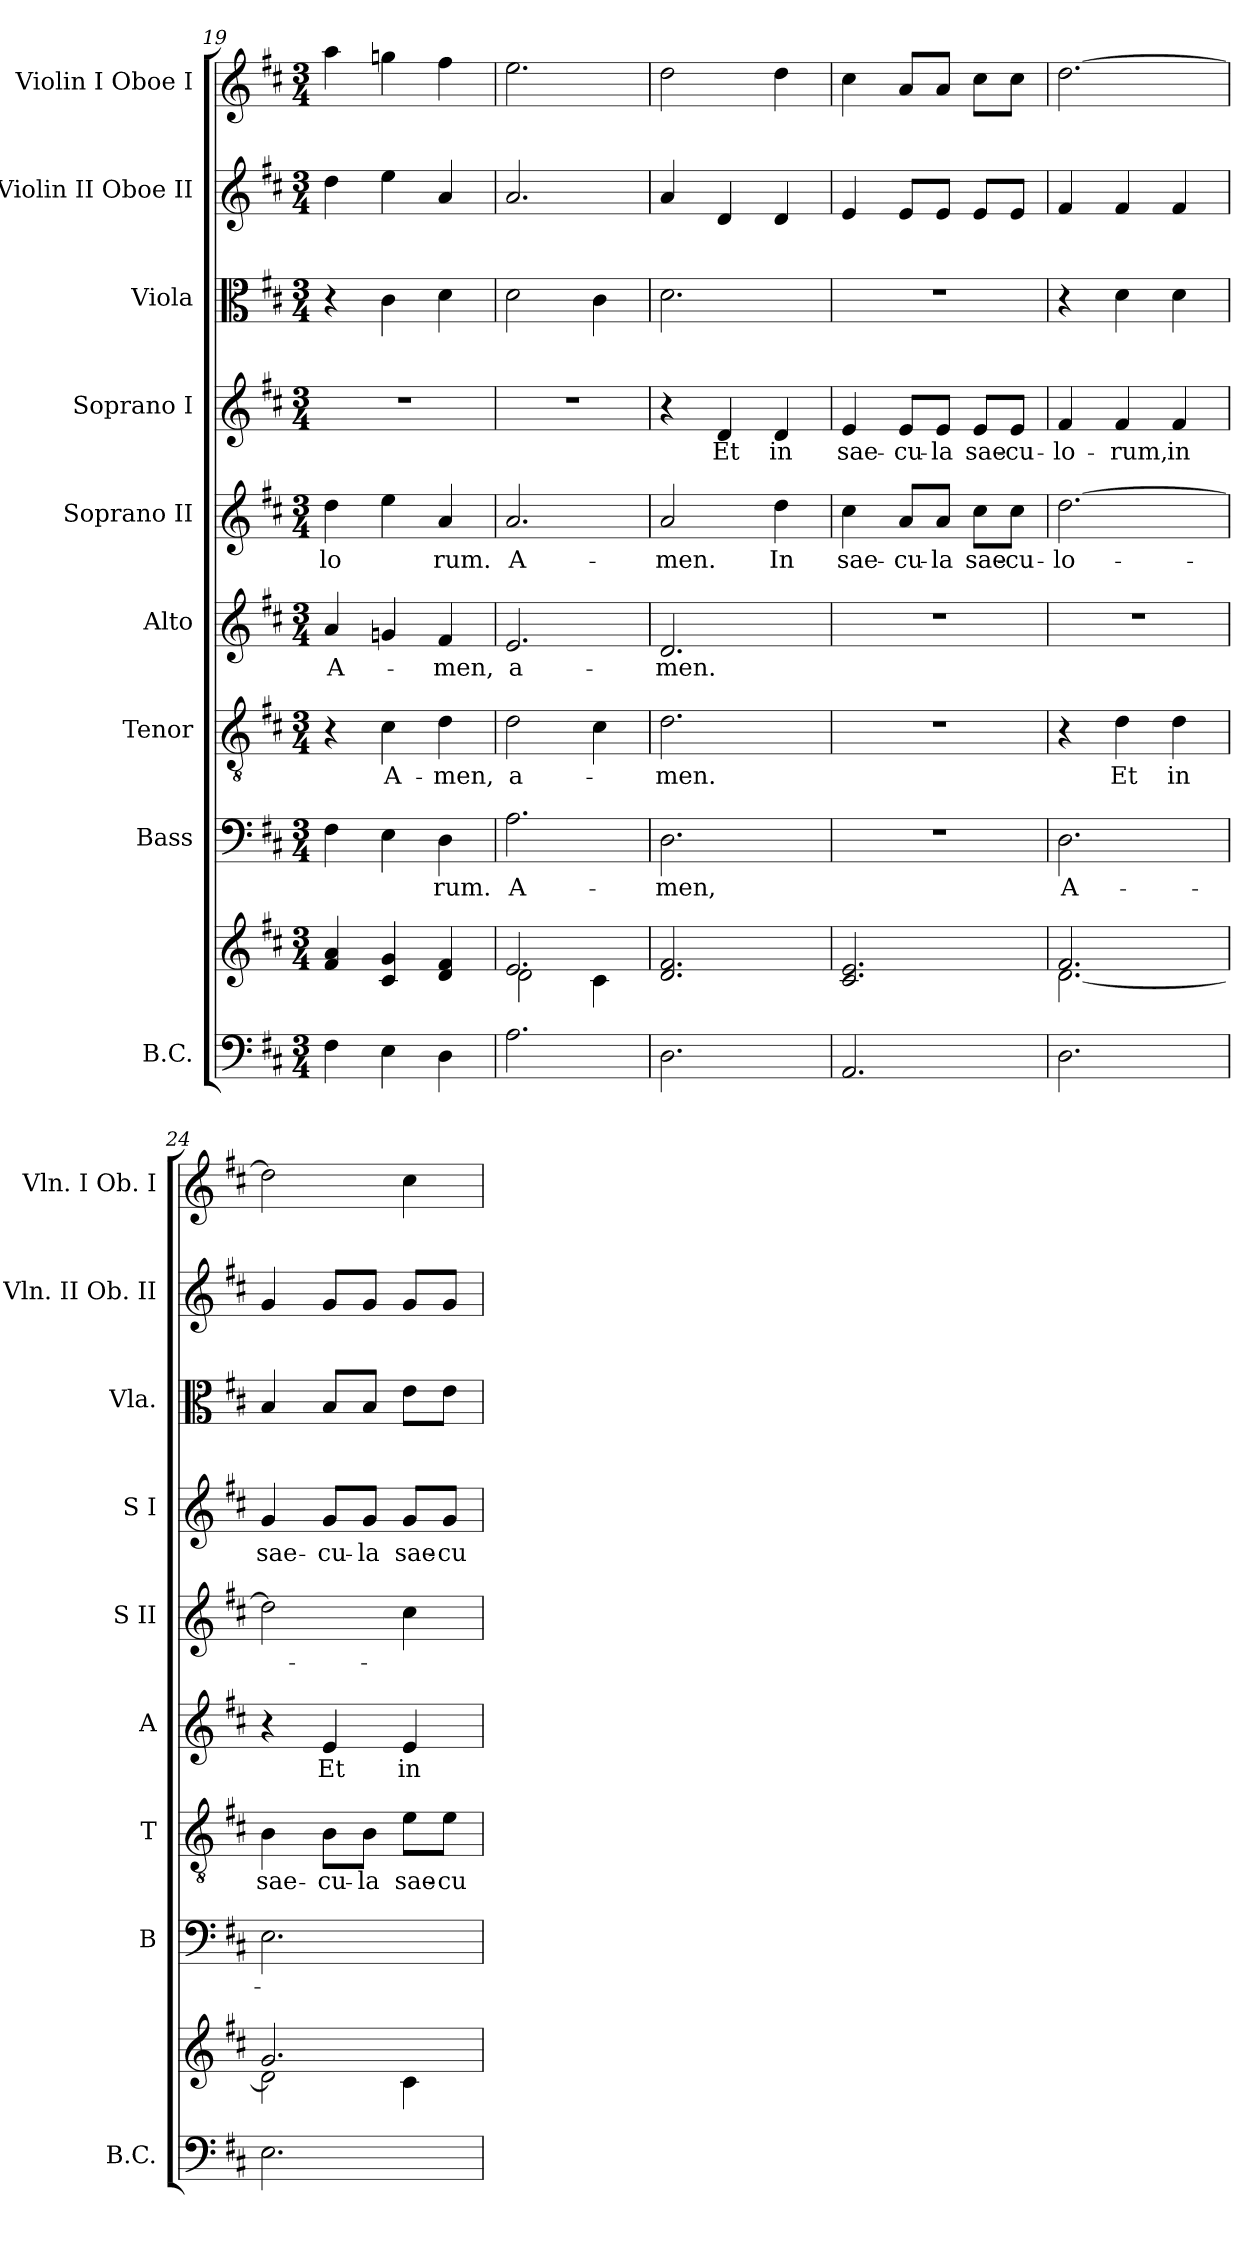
**kern	**kern	**kern	**text	**kern	**text	**kern	**text	**kern	**text	**kern	**text	**kern	**kern	**kern
*part9	*part9	*part8	*part8	*part7	*part7	*part6	*part6	*part5	*part5	*part4	*part4	*part3	*part2	*part1
*staff10	*staff9	*staff8	*staff8	*staff7	*staff7	*staff6	*staff6	*staff5	*staff5	*staff4	*staff4	*staff3	*staff2	*staff1
*I"B.C.	*	*I"Bass	*	*I"Tenor	*	*I"Alto	*	*I"Soprano II	*	*I"Soprano I	*	*I"Viola	*I"Violin II Oboe II	*I"Violin I Oboe I
*I'B.C.	*	*I'B	*	*I'T	*	*I'A	*	*I'S II	*	*I'S I	*	*I'Vla.	*I'Vln. II Ob. II	*I'Vln. I Ob. I
*clefF4	*clefG2	*clefF4	*	*clefGv2	*	*clefG2	*	*clefG2	*	*clefG2	*	*clefC3	*clefG2	*clefG2
*k[f#c#]	*k[f#c#]	*k[f#c#]	*	*k[f#c#]	*	*k[f#c#]	*	*k[f#c#]	*	*k[f#c#]	*	*k[f#c#]	*k[f#c#]	*k[f#c#]
*D:	*D:	*D:	*	*D:	*	*D:	*	*D:	*	*D:	*	*D:	*D:	*D:
*M3/4	*M3/4	*M3/4	*	*M3/4	*	*M3/4	*	*M3/4	*	*M3/4	*	*M3/4	*M3/4	*M3/4
=19	=19	=19	=19	=19	=19	=19	=19	=19	=19	=19	=19	=19	=19	=19
!	!	!	!	!	!	!	!LO:LY:b	!	!LO:LY:b	!	!	!	!	!
4F#\	4f#/ 4a/	4F#\	.	4r	.	4a/	A-	4dd\	-lo	2.r	.	4r	4dd\	4aa\
!	!	!	!	!	!LO:LY:b	!	!	!	!	!	!	!	!	!
4E\	4c#/ 4g/	4E\	.	4c#\	A-	4gn/	.	4ee\	.	.	.	4c#\	4ee\	4ggni\
!	!	!	!LO:LY:b	!	!LO:LY:b	!	!LO:LY:b	!	!LO:LY:b	!	!	!	!	!
4D\	4d/ 4f#/	4D\	-rum.	4d\	-men,	4f#/	-men,	4a/	rum.	.	.	4d\	4a/	4ff#\
=20	=20	=20	=20	=20	=20	=20	=20	=20	=20	=20	=20	=20	=20	=20
*	*^	*	*	*	*	*	*	*	*	*	*	*	*	*
!	!	!	!	!LO:LY:b	!	!LO:LY:b	!	!LO:LY:b	!	!LO:LY:b	!	!	!	!	!
2.A\	2.e/	2d\	2.A\	A-	2d\	a-	2.e/	a-	2.a/	A-	2.r	.	2d\	2.a/	2.ee\
.	.	4c#\	.	.	4c#\	.	.	.	.	.	.	.	4c#\	.	.
=21	=21	=21	=21	=21	=21	=21	=21	=21	=21	=21	=21	=21	=21	=21	=21
!	!	!	!	!LO:LY:b	!	!LO:LY:b	!	!LO:LY:b	!	!LO:LY:b	!	!	!	!	!
*	*v	*v	*	*	*	*	*	*	*	*	*	*	*	*	*
2.D\	2.d/ 2.f#/	2.D\	-men,	2.d\	-men.	2.d/	-men.	2a/	-men.	4r	.	2.d\	4a/	2dd\
!	!	!	!	!	!	!	!	!	!	!	!LO:LY:b	!	!	!
.	.	.	.	.	.	.	.	.	.	4d/	Et	.	4d/	.
!	!	!	!	!	!	!	!	!	!LO:LY:b	!	!LO:LY:b	!	!	!
.	.	.	.	.	.	.	.	4dd\	In	4d/	in	.	4d/	4dd\
=22	=22	=22	=22	=22	=22	=22	=22	=22	=22	=22	=22	=22	=22	=22
!	!	!	!	!	!	!	!	!	!LO:LY:b	!	!LO:LY:b	!	!	!
2.AA/	2.c#/ 2.e/	2.r	.	2.r	.	2.r	.	4cc#\	sae-	4e/	sae-	2.r	4e/	4cc#\
!	!	!	!	!	!	!	!	!	!LO:LY:b	!	!LO:LY:b	!	!	!
.	.	.	.	.	.	.	.	8a/L	-cu-	8e/L	-cu-	.	8e/L	8a/L
!	!	!	!	!	!	!	!	!	!LO:LY:b	!	!LO:LY:b	!	!	!
.	.	.	.	.	.	.	.	8a/J	-la	8e/J	-la	.	8e/J	8a/J
!	!	!	!	!	!	!	!	!	!LO:LY:b	!	!LO:LY:b	!	!	!
.	.	.	.	.	.	.	.	8cc#\L	sae-	8e/L	sae-	.	8e/L	8cc#\L
!	!	!	!	!	!	!	!	!	!LO:LY:b	!	!LO:LY:b	!	!	!
.	.	.	.	.	.	.	.	8cc#\J	-cu-	8e/J	-cu-	.	8e/J	8cc#\J
=23	=23	=23	=23	=23	=23	=23	=23	=23	=23	=23	=23	=23	=23	=23
*	*^	*	*	*	*	*	*	*	*	*	*	*	*	*
!	!	!	!	!LO:LY:b	!	!	!	!	!	!LO:LY:b	!	!LO:LY:b	!	!	!
2.D\	2.f#/	[<2.d\	2.D\	A-	4r	.	2.r	.	[2.dd\	-lo-	4f#/	-lo-	4r	4f#/	[2.dd\
!	!	!	!	!	!	!LO:LY:b	!	!	!	!	!	!LO:LY:b	!	!	!
.	.	.	.	.	4d\	Et	.	.	.	.	4f#/	-rum,	4d\	4f#/	.
!	!	!	!	!	!	!LO:LY:b	!	!	!	!	!	!LO:LY:b	!	!	!
.	.	.	.	.	4d\	in	.	.	.	.	4f#/	in	4d\	4f#/	.
!!LO:PB:g=z
=24	=24	=24	=24	=24	=24	=24	=24	=24	=24	=24	=24	=24	=24	=24	=24
!	!	!	!	!	!	!LO:LY:b	!	!	!	!	!	!LO:LY:b	!	!	!
2.E\	2.g/	2d\]	2.E\	.	4B\	sae-	4r	.	2dd\]	.	4g/	sae-	4B/	4g/	2dd\]
!	!	!	!	!	!	!LO:LY:b	!	!LO:LY:b	!	!	!	!LO:LY:b	!	!	!
.	.	.	.	.	8B\L	-cu-	4e/	Et	.	.	8g/L	-cu-	8B/L	8g/L	.
!	!	!	!	!	!	!LO:LY:b	!	!	!	!	!	!LO:LY:b	!	!	!
.	.	.	.	.	8B\J	-la	.	.	.	.	8g/J	-la	8B/J	8g/J	.
!	!	!	!	!	!	!LO:LY:b	!	!LO:LY:b	!	!	!	!LO:LY:b	!	!	!
.	.	4c#\	.	.	8e\L	sae-	4e/	in	4cc#\	.	8g/L	sae-	8e\L	8g/L	4cc#\
!	!	!	!	!	!	!LO:LY:b	!	!	!	!	!	!LO:LY:b	!	!	!
.	.	.	.	.	8e\J	-cu-	.	.	.	.	8g/J	-cu-	8e\J	8g/J	.
*	*v	*v	*	*	*	*	*	*	*	*	*	*	*	*	*
=	=	=	=	=	=	=	=	=	=	=	=	=	=	=
*-	*-	*-	*-	*-	*-	*-	*-	*-	*-	*-	*-	*-	*-	*-
